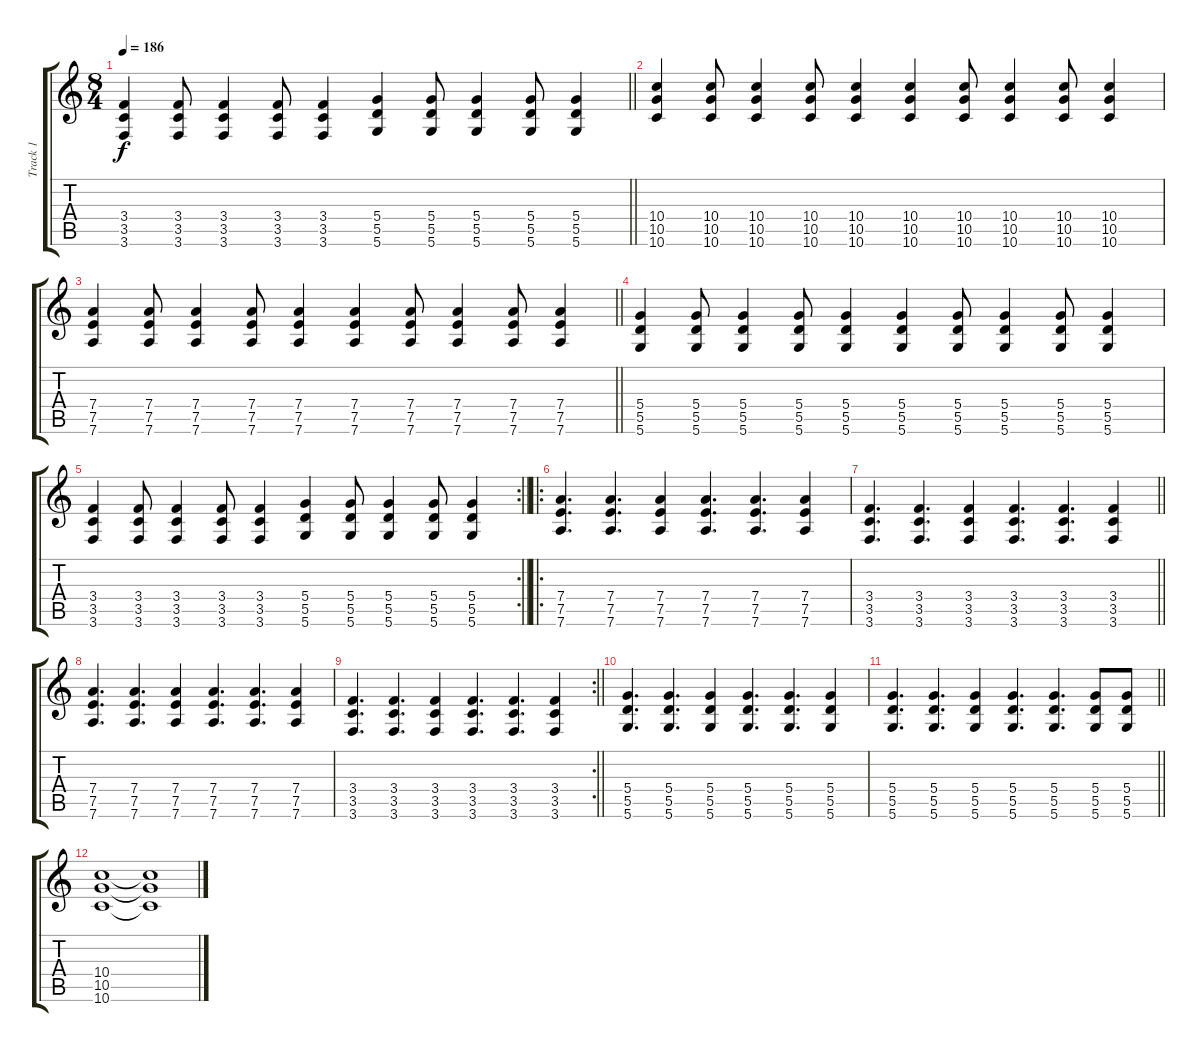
\track ("Track 1" "Track 1") {instrument distortionguitar}
\staff {score tabs}
\tuning (E4 B3 G3 D3 A2 D2) {hide}
\ts (8 4)
\tempo 186
\clef g2
\barLineRight lightlight
\ks c
(3.4 3.5 3.6).4{dy f} (3.4 3.5 3.6).8 (3.4 3.5 3.6).4 (3.4 3.5 3.6).8 (3.4 3.5 3.6).4 (5.4 5.5 5.6).4 (5.4 5.5 5.6).8 (5.4 5.5 5.6).4 (5.4 5.5 5.6).8 (5.4 5.5 5.6).4 |
(10.4 10.5 10.6).4 (10.4 10.5 10.6).8 (10.4 10.5 10.6).4 (10.4 10.5 10.6).8 (10.4 10.5 10.6).4 (10.4 10.5 10.6).4 (10.4 10.5 10.6).8 (10.4 10.5 10.6).4 (10.4 10.5 10.6).8 (10.4 10.5 10.6).4 |
\barLineRight lightlight
(7.4 7.5 7.6).4 (7.4 7.5 7.6).8 (7.4 7.5 7.6).4 (7.4 7.5 7.6).8 (7.4 7.5 7.6).4 (7.4 7.5 7.6).4 (7.4 7.5 7.6).8 (7.4 7.5 7.6).4 (7.4 7.5 7.6).8 (7.4 7.5 7.6).4 |
(5.4 5.5 5.6).4 (5.4 5.5 5.6).8 (5.4 5.5 5.6).4 (5.4 5.5 5.6).8 (5.4 5.5 5.6).4 (5.4 5.5 5.6).4 (5.4 5.5 5.6).8 (5.4 5.5 5.6).4 (5.4 5.5 5.6).8 (5.4 5.5 5.6).4 |
\rc 2
\barLineRight lightlight
(3.4 3.5 3.6).4 (3.4 3.5 3.6).8 (3.4 3.5 3.6).4 (3.4 3.5 3.6).8 (3.4 3.5 3.6).4 (5.4 5.5 5.6).4 (5.4 5.5 5.6).8 (5.4 5.5 5.6).4 (5.4 5.5 5.6).8 (5.4 5.5 5.6).4 |
\ro
(7.4 7.5 7.6).4{d} (7.4 7.5 7.6).4{d} (7.4 7.5 7.6).4 (7.4 7.5 7.6).4{d} (7.4 7.5 7.6).4{d} (7.4 7.5 7.6).4 |
\barLineRight lightlight
(3.4 3.5 3.6).4{d} (3.4 3.5 3.6).4{d} (3.4 3.5 3.6).4 (3.4 3.5 3.6).4{d} (3.4 3.5 3.6).4{d} (3.4 3.5 3.6).4 |
(7.4 7.5 7.6).4{d} (7.4 7.5 7.6).4{d} (7.4 7.5 7.6).4 (7.4 7.5 7.6).4{d} (7.4 7.5 7.6).4{d} (7.4 7.5 7.6).4 |
\rc 2
\barLineRight lightlight
(3.4 3.5 3.6).4{d} (3.4 3.5 3.6).4{d} (3.4 3.5 3.6).4 (3.4 3.5 3.6).4{d} (3.4 3.5 3.6).4{d} (3.4 3.5 3.6).4 |
(5.4 5.5 5.6).4{d} (5.4 5.5 5.6).4{d} (5.4 5.5 5.6).4 (5.4 5.5 5.6).4{d} (5.4 5.5 5.6).4{d} (5.4 5.5 5.6).4 |
\barLineRight lightlight
(5.4 5.5 5.6).4{d} (5.4 5.5 5.6).4{d} (5.4 5.5 5.6).4 (5.4 5.5 5.6).4{d} (5.4 5.5 5.6).4{d} (5.4 5.5 5.6).8 (5.4 5.5 5.6).8 |
(10.4 10.5 10.6).1 (10.4{t} 10.5{t} 10.6{t}).1
